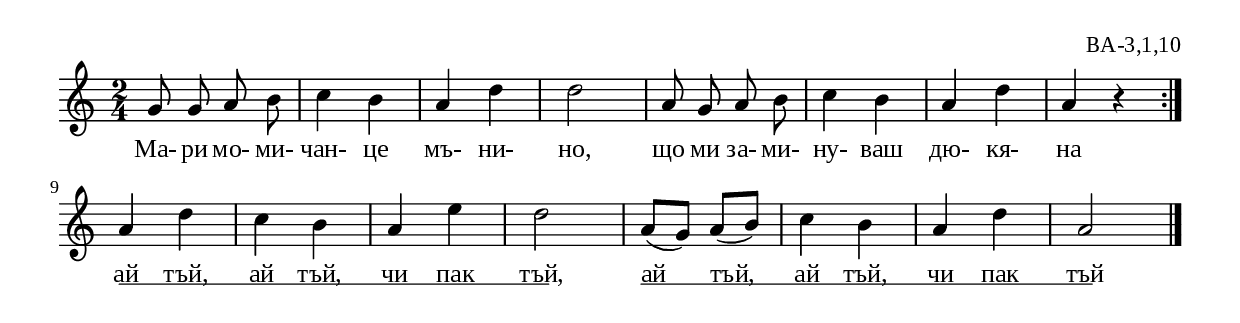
%{
BA_3_1_10
%}

\include "td-preamble.ly"

\score {
\relative c'' {
%% \tempo 4 = 152
  \time 2/4
g8\noBeam g a8\noBeam b | c4 b | a4 d | d2 | a8\noBeam g a8\noBeam b | c4 b | a4 d | a r4
 \bar ":|"
 a4 d | c b | a e'4 | d2 | a8( g) a8( b) | c4 b | a d | a2
 \bar "|."
}
\addlyrics { Ма- ри мо- ми- чан- це мъ- ни- но, що ми за- ми- ну- ваш дю- кя- на 
ай \startTextSpan тъй, ай тъй, чи пак тъй, \stopTextSpan
ай \startTextSpan тъй, ай тъй, чи пак тъй \stopTextSpan }
%
\layout {
  indent = #0
  line-width = 190\mm
  ragged-right=##f
\context {
      \Lyrics
      \consists "Text_spanner_engraver"
      \override TextSpanner #'direction = #DOWN
      \override TextSpanner #'style = #'line    
      \override TextSpanner #'outside-staff-priority = ##f
      \override TextSpanner #'padding = #0.2 % sets the distance of the line from the lyrics
      \override TextSpanner #'bound-details =
      #`((left . ((Y . 0)
                  (padding . 0)
                  (attach-dir . ,LEFT)))
         (left-broken . ((end-on-note . #t)))
         (right . ((Y . 0)
                   (padding . 0)
                   (attach-dir . ,RIGHT))))
    }
  
}
%
\midi { 
	\context {
		\Score
		tempoWholesPerMinute = #(ly:make-moment 152 4)
		}
	}
}
%
\header{
  opus = "ВА-3,1,10"
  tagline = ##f
}


